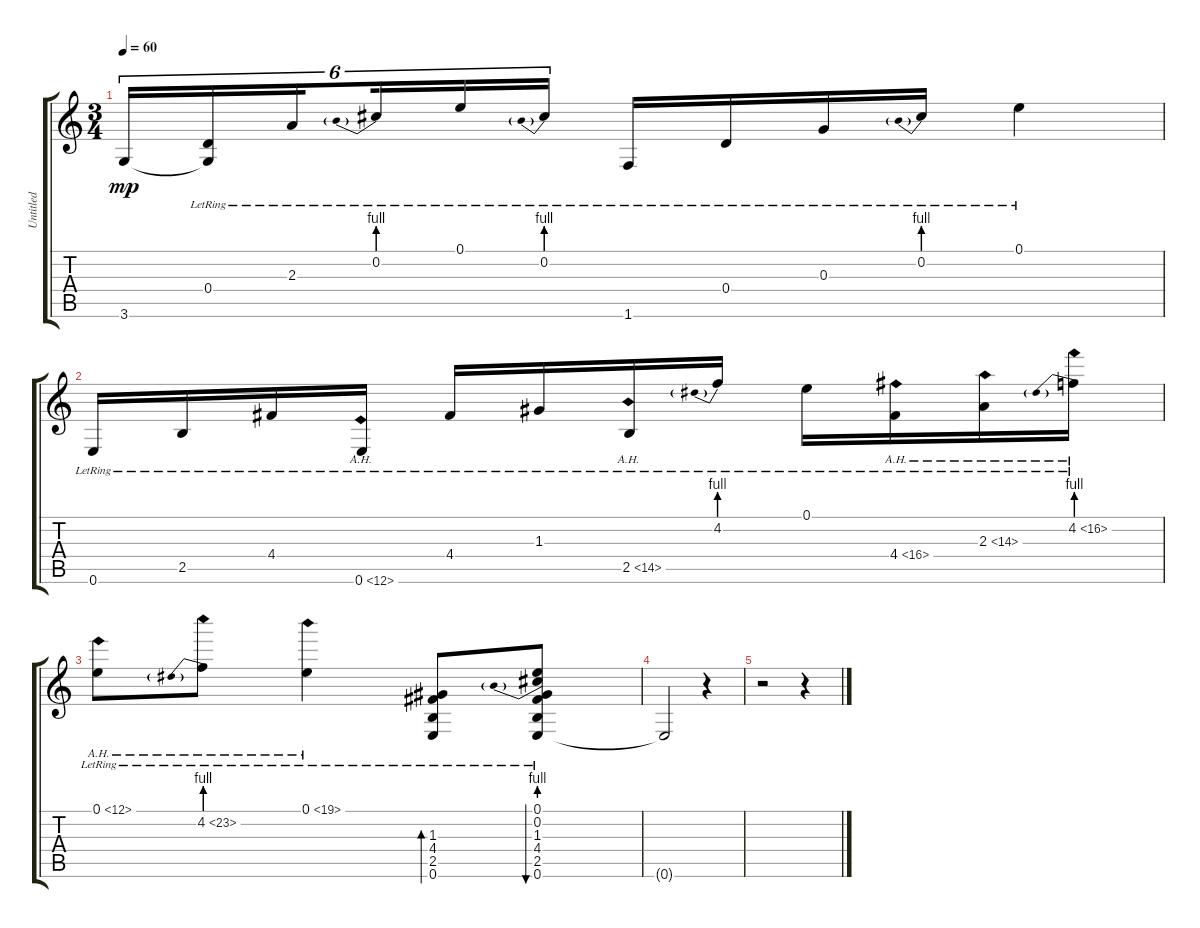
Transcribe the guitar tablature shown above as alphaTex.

\track ("Untitled" "Untitled") {instrument acousticguitarsteel}
\staff {score tabs}
\tuning (E4 B3 G3 D3 A2 E2) {hide}
\ts (3 4)
\tempo 60
\clef g2
\ks c
3.6.16{tu (6 4) dy mp} (0.4{lr} 3.6{t}).16{tu (6 4)} 2.3{lr}.16{tu (6 4) beam splitsecondary} 0.2{be (prebend 0 4 60 4) lr}.16{tu (6 4)} 0.1{lr}.16{tu (6 4)} 0.2{be (prebend 0 4 60 4) lr}.16{tu (6 4)} 1.6{lr}.16 0.4{lr}.16 0.3{lr}.16 0.2{be (prebend 0 4 60 4) lr}.16 0.1{lr}.4 |
0.6{lr}.16 2.5{lr}.16 4.4{lr}.16 0.6{ah 12 lr}.16 4.4{lr}.16 1.3{lr}.16 2.5{ah 12 lr}.16 4.2{be (prebend 0 4 60 4) lr}.16 0.1{lr}.16 4.4{ah 12 lr}.16 2.3{ah 12 lr}.16 4.2{be (prebend 0 4 60 4) ah 12 lr}.16 |
0.1{ah 12 lr}.8 4.2{be (prebend 0 4 60 4) ah 19 lr}.8 0.1{ah 19 lr}.4 (1.3{lr} 4.4{lr} 2.5{lr} 0.6{lr}).8{bd 30} (0.1{lr} 0.2{be (prebend 0 4 60 4) lr} 1.3{lr} 4.4{lr} 2.5{lr} 0.6{lr}).8{bu 30} |
0.6{t}.2 r.4 |
r.2 r.4
